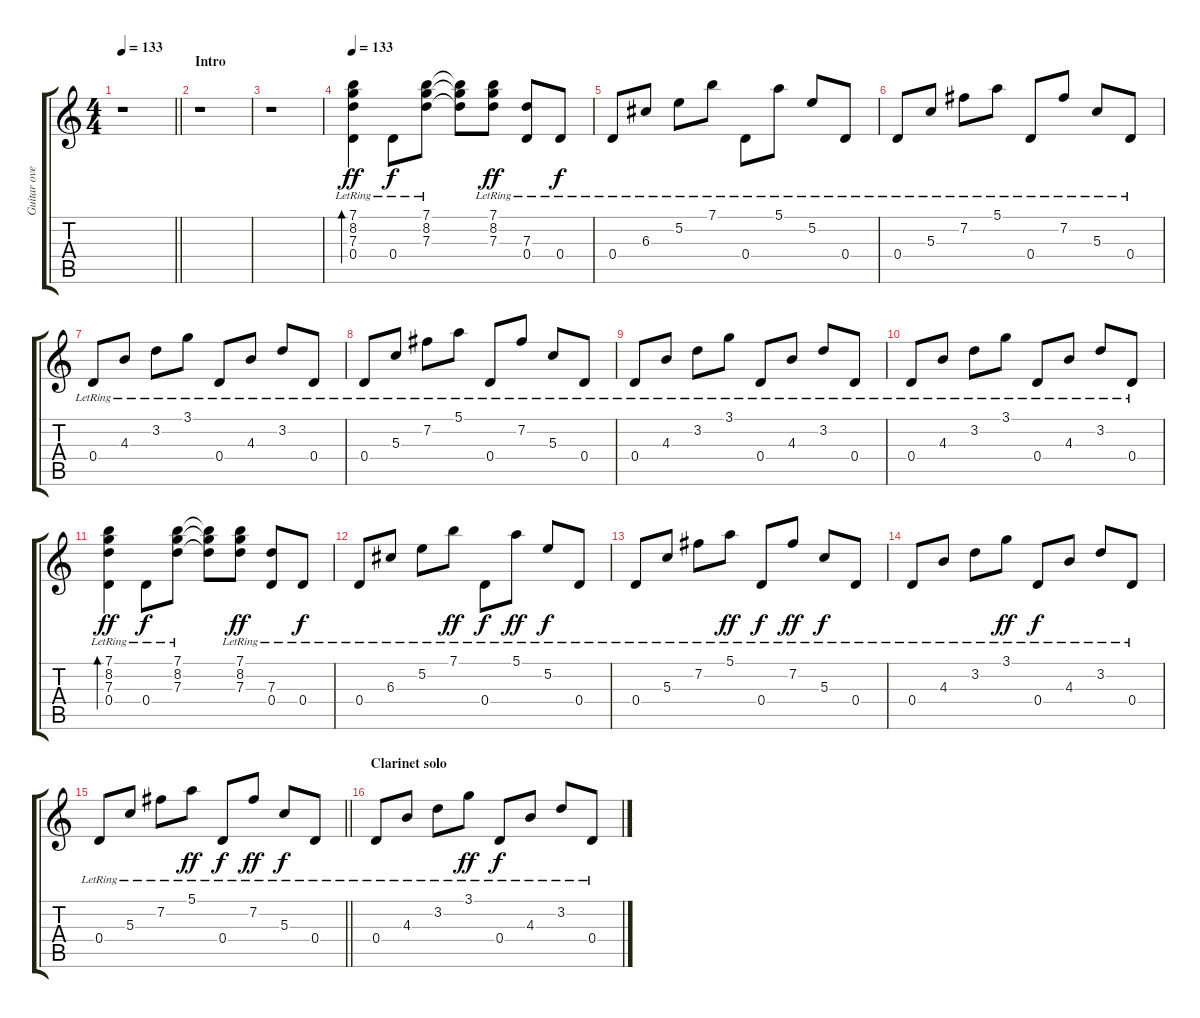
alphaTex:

\track ("Guitar overdub" "Guitar ove") {instrument acousticguitarsteel}
\staff {score tabs}
\tuning (E4 B3 G3 D3 A2 E2) {hide}
\ts (4 4)
\tempo 133
\clef g2
\barLineRight lightlight
\ks c
r.1{dy ff instrument acousticguitarsteel} |
\section ("" "Intro")
r.1 |
r.1 |
\tempo 133
(7.1{lr} 8.2{lr} 7.3{lr} 0.4{lr}).4{bd 240} 0.4{lr}.8{dy f} (7.1 8.2 7.3{lr}).8 (7.1{t} 8.2{t} 7.3{t}).8 (7.1{lr} 8.2{lr} 7.3{lr}).8{dy ff} (7.3{lr} 0.4).8 0.4{lr}.8{dy f} |
0.4{lr}.8 6.3{lr}.8 5.2{lr}.8 7.1{lr}.8 0.4{lr}.8 5.1{lr}.8 5.2{lr}.8 0.4{lr}.8 |
0.4{lr}.8 5.3{lr}.8 7.2{lr}.8 5.1{lr}.8 0.4{lr}.8 7.2{lr}.8 5.3{lr}.8 0.4{lr}.8 |
0.4{lr}.8 4.3{lr}.8 3.2{lr}.8 3.1{lr}.8 0.4{lr}.8 4.3{lr}.8 3.2{lr}.8 0.4{lr}.8 |
0.4{lr}.8 5.3{lr}.8 7.2{lr}.8 5.1{lr}.8 0.4{lr}.8 7.2{lr}.8 5.3{lr}.8 0.4{lr}.8 |
0.4{lr}.8 4.3{lr}.8 3.2{lr}.8 3.1{lr}.8 0.4{lr}.8 4.3{lr}.8 3.2{lr}.8 0.4{lr}.8 |
0.4{lr}.8 4.3{lr}.8 3.2{lr}.8 3.1{lr}.8 0.4{lr}.8 4.3{lr}.8 3.2{lr}.8 0.4{lr}.8 |
(7.1{lr} 8.2{lr} 7.3{lr} 0.4{lr}).4{bd 240 dy ff} 0.4{lr}.8{dy f} (7.1 8.2 7.3{lr}).8 (7.1{t} 8.2{t} 7.3{t}).8 (7.1{lr} 8.2{lr} 7.3{lr}).8{dy ff} (7.3{lr} 0.4).8 0.4{lr}.8{dy f} |
0.4{lr}.8 6.3{lr}.8 5.2{lr}.8 7.1{lr}.8{dy ff} 0.4{lr}.8{dy f} 5.1{lr}.8{dy ff} 5.2{lr}.8{dy f} 0.4{lr}.8 |
0.4{lr}.8 5.3{lr}.8 7.2{lr}.8 5.1{lr}.8{dy ff} 0.4{lr}.8{dy f} 7.2{lr}.8{dy ff} 5.3{lr}.8{dy f} 0.4{lr}.8 |
0.4{lr}.8 4.3{lr}.8 3.2{lr}.8 3.1{lr}.8{dy ff} 0.4{lr}.8{dy f} 4.3{lr}.8 3.2{lr}.8 0.4{lr}.8 |
\barLineRight lightlight
0.4{lr}.8 5.3{lr}.8 7.2{lr}.8 5.1{lr}.8{dy ff} 0.4{lr}.8{dy f} 7.2{lr}.8{dy ff} 5.3{lr}.8{dy f} 0.4{lr}.8 |
\section ("" "Clarinet solo")
0.4{lr}.8 4.3{lr}.8 3.2{lr}.8 3.1{lr}.8{dy ff} 0.4{lr}.8{dy f} 4.3{lr}.8 3.2{lr}.8 0.4{lr}.8
